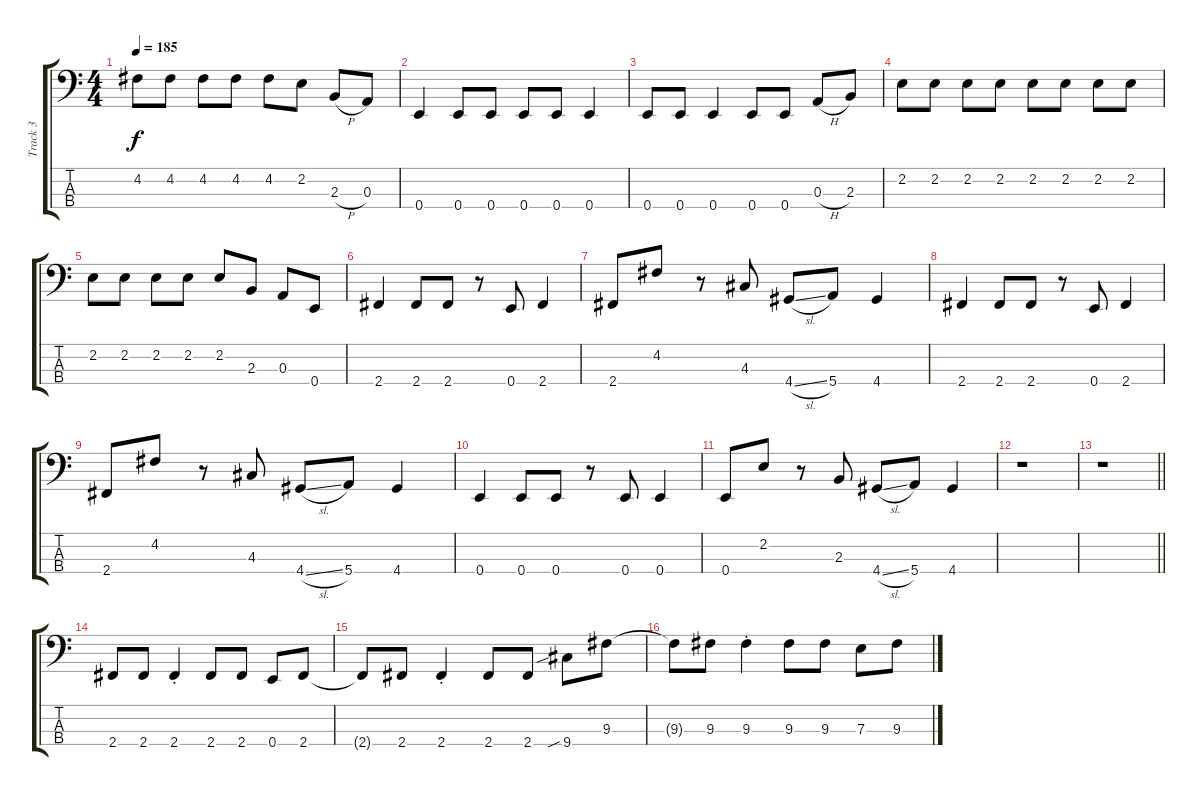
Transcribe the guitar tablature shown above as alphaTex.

\track ("Track 3" "Track 3") {instrument electricbassfinger}
\staff {score tabs}
\tuning (G2 D2 A1 E1) {hide}
\ts (4 4)
\tempo 185
\clef f4
\ks c
4.2.8{dy f} 4.2.8 4.2.8 4.2.8 4.2.8 2.2.8 2.3{h}.8 0.3.8 |
0.4.4 0.4.8 0.4.8 0.4.8 0.4.8 0.4.4 |
0.4.8 0.4.8 0.4.4 0.4.8 0.4.8 0.3{h}.8 2.3.8 |
2.2.8 2.2.8 2.2.8 2.2.8 2.2.8 2.2.8 2.2.8 2.2.8 |
2.2.8 2.2.8 2.2.8 2.2.8 2.2.8 2.3.8 0.3.8 0.4.8 |
2.4.4 2.4.8 2.4.8 r.8 0.4.8 2.4.4 |
2.4.8 4.2.8 r.8 4.3.8 4.4{sl}.8 5.4.8 4.4.4 |
2.4.4 2.4.8 2.4.8 r.8 0.4.8 2.4.4 |
2.4.8 4.2.8 r.8 4.3.8 4.4{sl}.8 5.4.8 4.4.4 |
0.4.4 0.4.8 0.4.8 r.8 0.4.8 0.4.4 |
0.4.8 2.2.8 r.8 2.3.8 4.4{sl}.8 5.4.8 4.4.4 |
r.1 |
\barLineRight lightlight
r.1 |
2.4.8 2.4.8 2.4{st}.4 2.4.8 2.4.8 0.4.8 2.4.8 |
2.4{t}.8 2.4.8 2.4{st}.4 2.4.8 2.4.8 9.4{sib}.8 9.3.8 |
9.3{t}.8 9.3.8 9.3{st}.4 9.3.8 9.3.8 7.3.8 9.3.8
